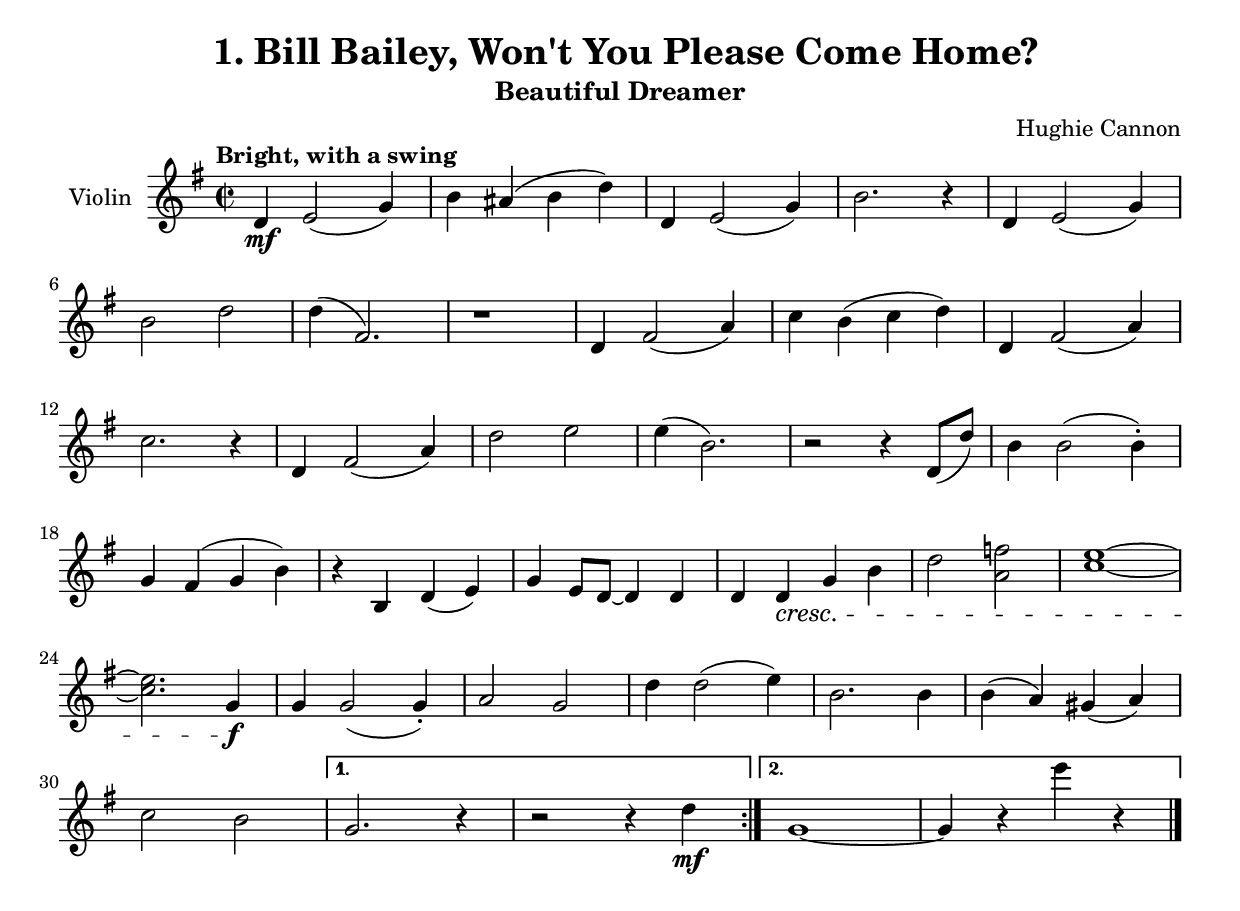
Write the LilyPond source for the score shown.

% Created on Sun May 15 16:43:59 CEST 2011
\version "2.12.0"

\header {
	title = " 1. Bill Bailey, Won't You Please Come Home?" 
 subtitle = "Beautiful Dreamer" 
 	composer = "Hughie Cannon" 

}

mbreak = {\break}

\include "deutsch.ly"

staffViolin = \new Staff {
	\time 2/2
	\set Staff.instrumentName = "Violin"
	\set Staff.midiInstrument = "violin"
	\key g \major
	\clef treble
	\compressFullBarRests
	\relative c' { 
		\repeat volta 2 {
		\tempo "Bright, with a swing"
		d4 \mf e2( g4) 
		h ais( h d)
		d, e2( g4) 
		h2. r4
		d,4 e2( g4) \mbreak 
		h2 d
		d4( fis,2.)
		r1
		d4 fis2( a4) 
		c h( c d)
		d, fis2( a4) \mbreak
		c2. r4
		d,4 fis2( a4)
		d2 e
		e4( h2.)
		r2 r4 d,8( d')
		h4 h2( h4-.) \mbreak
		g fis( g h)
		r4 h, d( e) 
		g e8 d~d4 d
		d \cresc  d g h
		d2 <a f'> 
		<c e>1~ \mbreak
		<c e>2. g4 \f
		g g2( g4-.)
		a2 g
		d'4 d2( e4)
		h2. h4
		h( a) gis( a) \mbreak
		c2 h
		}
		\alternative {
			{
				g2. r4
				r2 r4 d'4 \mf
			}
			{
				g,1~
				g4 r4 e'' r4
			}
		}
		
	\bar "|."
	}

}


\score {
	<<
		
		\staffViolin
		
	>>
	
	

  \layout {
  }
}

\paper {
}


